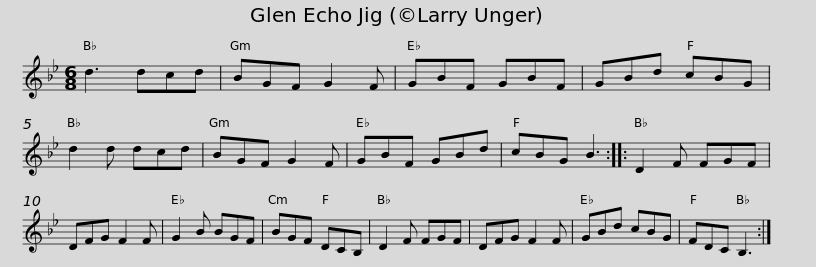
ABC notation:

X:1
L:1/8
M:6/8
I:linebreak $
K:Bb
V:1 treble
V:1
 d3 dcd | BGF G2 F | GBF GBF | GBd cBG | d2 d dcd | %5
 BGF G2 F | GBF GBd | cBG B3 ::$ D2 F FGF | DFG F2 F | %10
 G2 B BGF | BGF DCB, | D2 F FGF | DFG F2 F | GBd cBG |$ %15
 FDC B,3 :| %16
